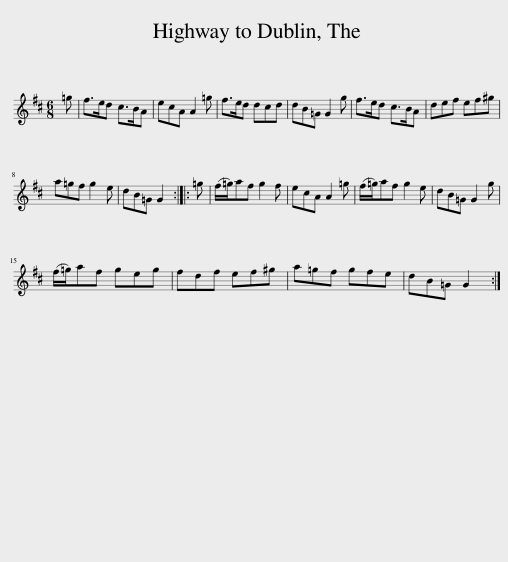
X:1
L:1/8
M:6/8
I:linebreak $
K:D
V:1 treble
V:1
 =g | f>ed c>BA | ecA A2 =g | f>ed dcd | dB=G G2 g | %5
 f>ed c>BA | def ef^g |$ a=gf g2 e | dB=G G2 :: =g | %10
 (f/=g/)af g2 f | ecA A2 =g | (f/=g/)af g2 e | dB=G G2 g |$ (f/=g/)af geg | %15
 fdf ef^g | a=gf gfe | dB=G G2 :| %18
